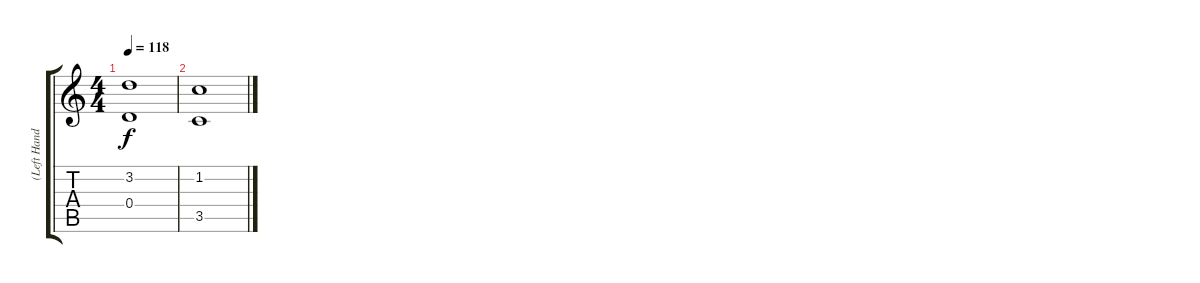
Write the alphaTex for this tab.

\track ("(Left Hand)Ryan Tedder" "(Left Hand") {instrument acousticguitarsteel}
\staff {score tabs}
\tuning (E4 B3 G3 D3 A2 E2) {hide}
\ts (4 4)
\tempo 118
\clef g2
\ks c
(3.2 0.4).1{dy f} |
(1.2 3.5).1
